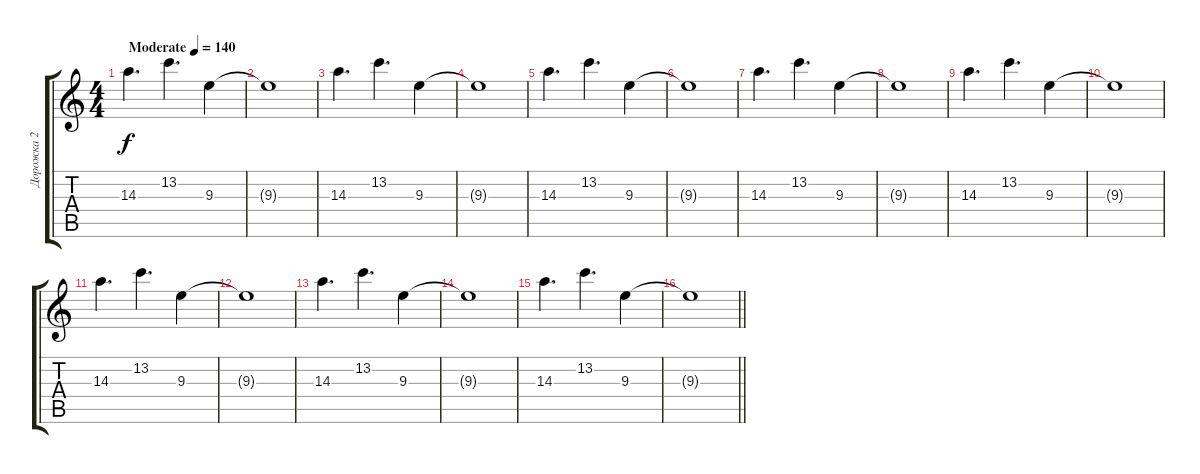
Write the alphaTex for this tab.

\track ("Дорожка 2" "Дорожка 2") {instrument acousticguitarsteel}
\staff {score tabs}
\tuning (E4 B3 G3 D3 A2 E2) {hide}
\ts (4 4)
\tempo (140 "Moderate")
\clef g2
\ks c
14.3.4{d dy f instrument acousticguitarsteel} 13.2.4{d} 9.3.4 |
9.3{t}.1 |
14.3.4{d} 13.2.4{d} 9.3.4 |
9.3{t}.1 |
14.3.4{d} 13.2.4{d} 9.3.4 |
9.3{t}.1 |
14.3.4{d} 13.2.4{d} 9.3.4 |
9.3{t}.1 |
14.3.4{d} 13.2.4{d} 9.3.4 |
9.3{t}.1 |
14.3.4{d} 13.2.4{d} 9.3.4 |
9.3{t}.1 |
14.3.4{d} 13.2.4{d} 9.3.4 |
9.3{t}.1 |
14.3.4{d} 13.2.4{d} 9.3.4 |
\barLineRight lightlight
9.3{t}.1
